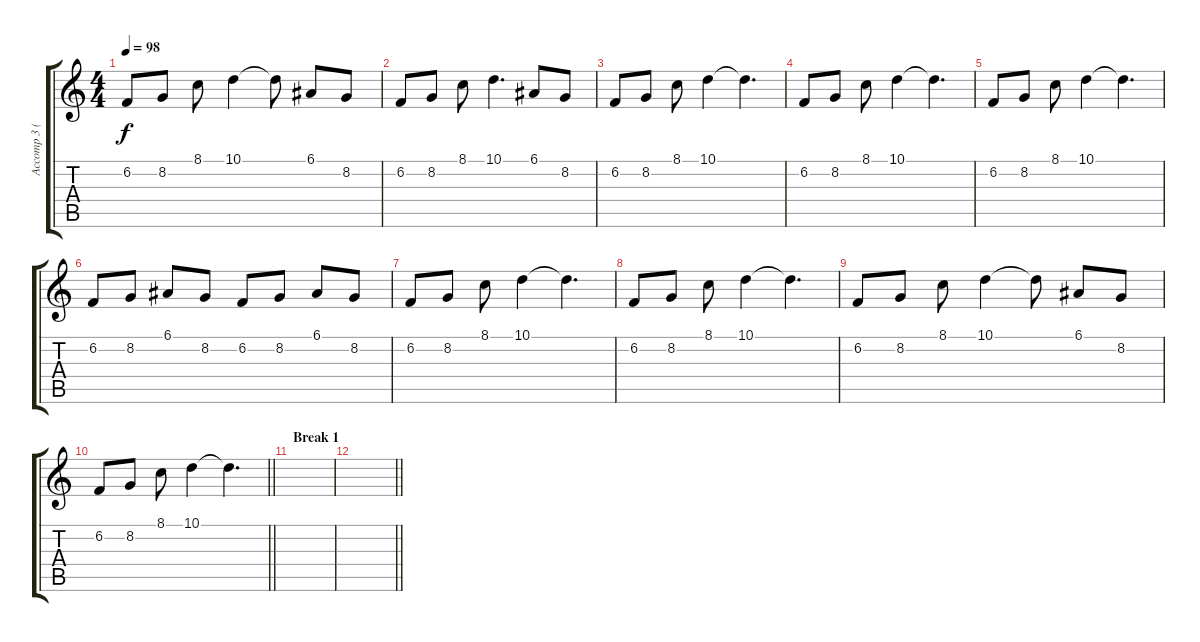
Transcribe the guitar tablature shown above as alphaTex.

\track ("Accomp 3 (Whistle)" "Accomp 3 (") {instrument whistle}
\staff {score tabs}
\tuning (E4 B3 G3 D3 A2 E2) {hide}
\ts (4 4)
\tempo 98
\clef g2
\ks c
6.2.8{dy f} 8.2.8 8.1.8 10.1.4 10.1{t}.8 6.1.8 8.2.8 |
6.2.8 8.2.8 8.1.8 10.1.4{d} 6.1.8 8.2.8 |
6.2.8 8.2.8 8.1.8 10.1.4 10.1{t}.4{d} |
6.2.8 8.2.8 8.1.8 10.1.4 10.1{t}.4{d} |
6.2.8 8.2.8 8.1.8 10.1.4 10.1{t}.4{d} |
6.2.8 8.2.8 6.1.8 8.2.8 6.2.8 8.2.8 6.1.8 8.2.8 |
6.2.8 8.2.8 8.1.8 10.1.4 10.1{t}.4{d} |
6.2.8 8.2.8 8.1.8 10.1.4 10.1{t}.4{d} |
6.2.8 8.2.8 8.1.8 10.1.4 10.1{t}.8 6.1.8 8.2.8 |
\barLineRight lightlight
6.2.8 8.2.8 8.1.8 10.1.4 10.1{t}.4{d} |
\section ("" "Break 1")
|
\barLineRight lightlight
